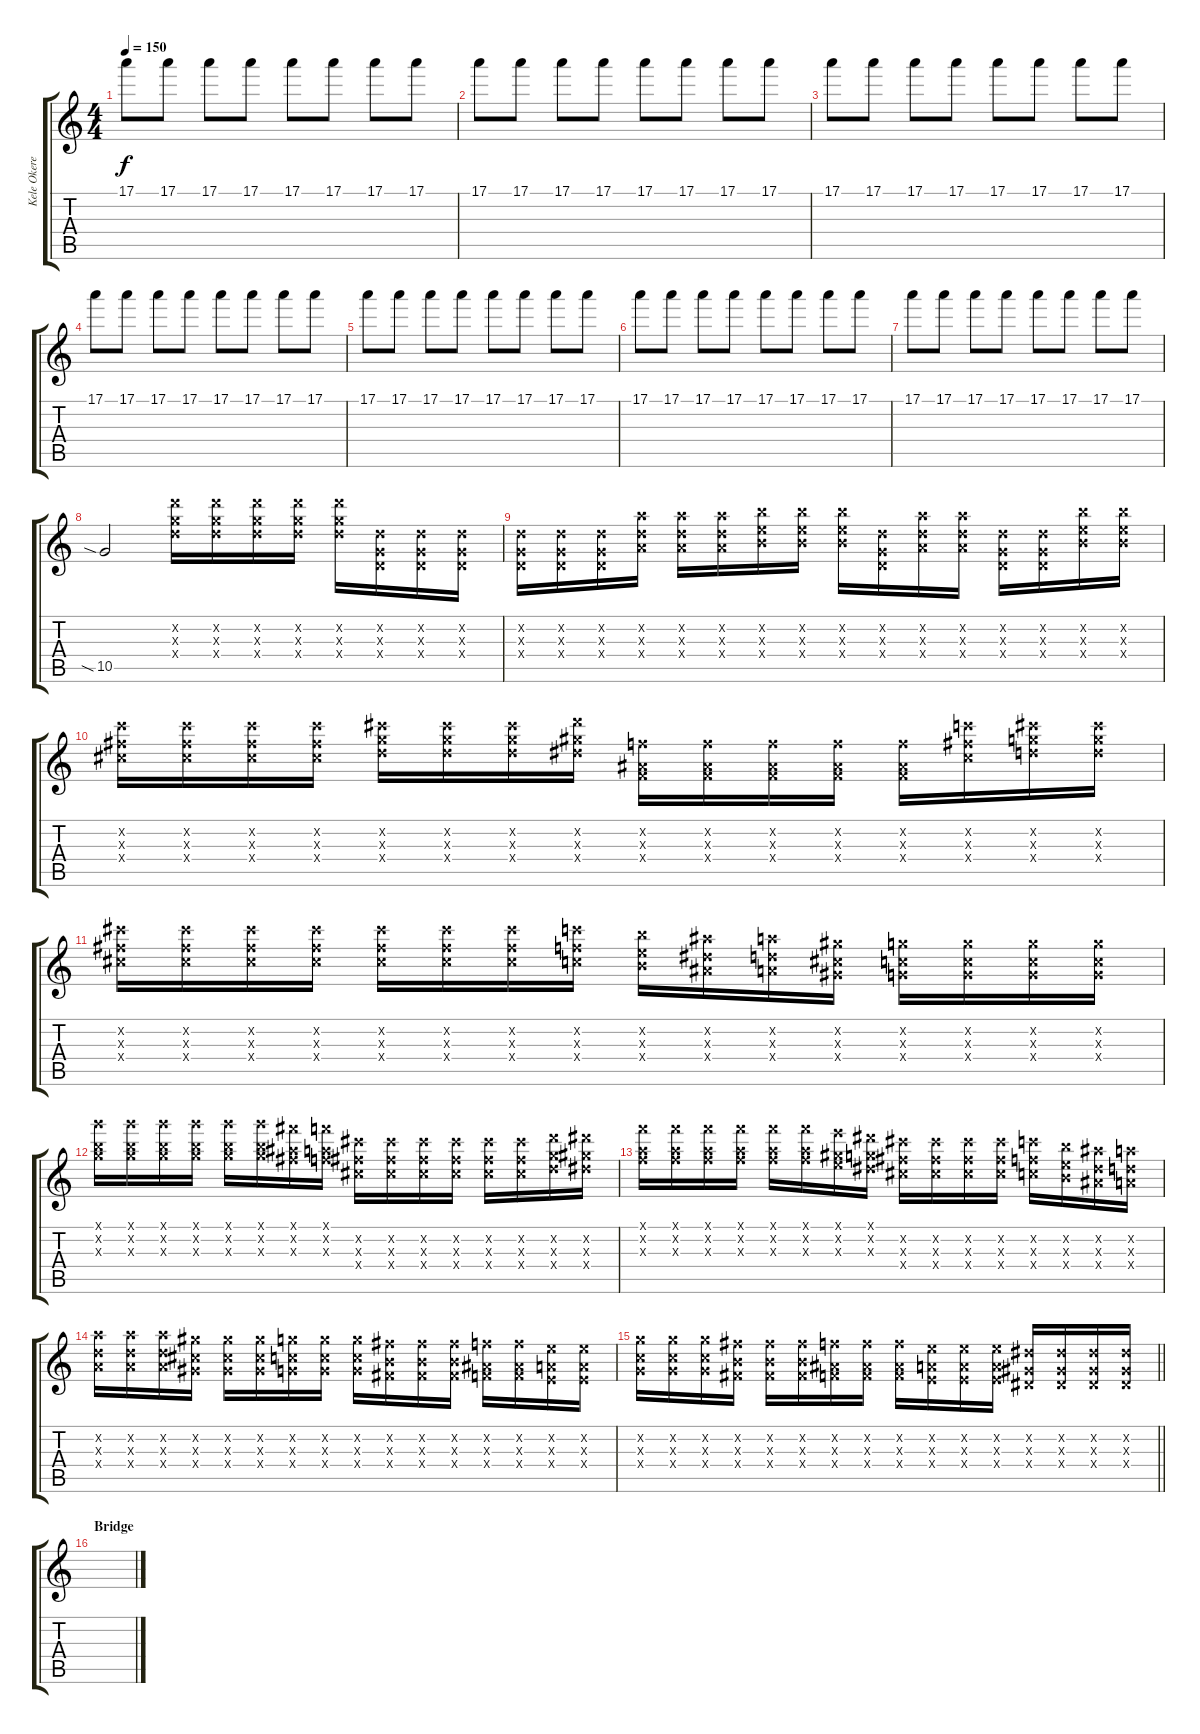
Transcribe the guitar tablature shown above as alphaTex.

\track ("Kele Okereke" "Kele Okere") {instrument electricguitarclean}
\staff {score tabs}
\tuning (E4 B3 G3 D3 A2 E2) {hide}
\ts (4 4)
\tempo 150
\clef g2
\ks c
17.1.8{dy f} 17.1.8 17.1.8 17.1.8 17.1.8 17.1.8 17.1.8 17.1.8 |
17.1.8{volume 6} 17.1.8 17.1.8 17.1.8 17.1.8 17.1.8 17.1.8 17.1.8 |
17.1.8 17.1.8 17.1.8 17.1.8 17.1.8 17.1.8 17.1.8 17.1.8 |
17.1.8{volume 8} 17.1.8 17.1.8 17.1.8 17.1.8 17.1.8 17.1.8 17.1.8 |
17.1.8 17.1.8 17.1.8 17.1.8 17.1.8 17.1.8 17.1.8 17.1.8 |
17.1.8 17.1.8 17.1.8 17.1.8 17.1.8 17.1.8 17.1.8 17.1.8 |
17.1.8 17.1.8 17.1.8 17.1.8 17.1.8 17.1.8 17.1.8 17.1.8 |
10.5{sia}.2 (15.2{x} 12.3{x} 12.4{x}).16{volume 9 balance 5 instrument guitarfretnoise} (15.2{x} 12.3{x} 12.4{x}).16 (15.2{x} 12.3{x} 12.4{x}).16 (15.2{x} 12.3{x} 12.4{x}).16 (15.2{x} 12.3{x} 12.4{x}).16 (3.2{x} 0.3{x} 0.4{x}).16 (3.2{x} 0.3{x} 0.4{x}).16 (3.2{x} 0.3{x} 0.4{x}).16 |
(3.2{x} 0.3{x} 0.4{x}).16 (3.2{x} 0.3{x} 0.4{x}).16 (3.2{x} 0.3{x} 0.4{x}).16 (10.2{x} 7.3{x} 7.4{x}).16 (10.2{x} 7.3{x} 7.4{x}).16 (10.2{x} 7.3{x} 7.4{x}).16 (12.2{x} 9.3{x} 9.4{x}).16 (12.2{x} 9.3{x} 9.4{x}).16 (12.2{x} 9.3{x} 9.4{x}).16 (3.2{x} 0.3{x} 0.4{x}).16 (10.2{x} 7.3{x} 7.4{x}).16 (10.2{x} 7.3{x} 7.4{x}).16 (3.2{x} 0.3{x} 0.4{x}).16{volume 13} (3.2{x} 0.3{x} 0.4{x}).16 (12.2{x} 9.3{x} 9.4{x}).16 (12.2{x} 9.3{x} 9.4{x}).16 |
(13.2{x} 11.3{x} 11.4{x}).16 (13.2{x} 11.3{x} 11.4{x}).16 (13.2{x} 11.3{x} 11.4{x}).16 (13.2{x} 11.3{x} 11.4{x}).16 (14.2{x} 12.3{x} 12.4{x}).16 (14.2{x} 12.3{x} 12.4{x}).16 (14.2{x} 12.3{x} 12.4{x}).16 (15.2{x} 13.3{x} 13.4{x}).16 (6.2{x} 3.3{x} 3.4{x}).16 (6.2{x} 3.3{x} 3.4{x}).16 (6.2{x} 3.3{x} 3.4{x}).16 (6.2{x} 3.3{x} 3.4{x}).16 (6.2{x} 3.3{x} 3.4{x}).16 (13.2{x} 11.3{x} 11.4{x}).16 (14.2{x} 12.3{x} 12.4{x}).16 (14.2{x} 12.3{x} 12.4{x}).16 |
(14.2{x} 11.3{x} 11.4{x}).16 (14.2{x} 11.3{x} 11.4{x}).16 (14.2{x} 11.3{x} 11.4{x}).16 (14.2{x} 11.3{x} 11.4{x}).16 (14.2{x} 11.3{x} 11.4{x}).16 (14.2{x} 11.3{x} 11.4{x}).16 (14.2{x} 11.3{x} 11.4{x}).16 (13.2{x} 10.3{x} 10.4{x}).16 (12.2{x} 9.3{x} 9.4{x}).16 (11.2{x} 8.3{x} 8.4{x}).16 (10.2{x} 7.3{x} 7.4{x}).16 (9.2{x} 6.3{x} 6.4{x}).16 (8.2{x} 5.3{x} 5.4{x}).16 (8.2{x} 5.3{x} 5.4{x}).16 (8.2{x} 5.3{x} 5.4{x}).16 (8.2{x} 5.3{x} 5.4{x}).16 |
(15.1{x} 12.2{x} 12.3{x}).16 (15.1{x} 12.2{x} 12.3{x}).16 (15.1{x} 12.2{x} 12.3{x}).16 (15.1{x} 12.2{x} 12.3{x}).16 (15.1{x} 12.2{x} 12.3{x}).16 (15.1{x} 12.2{x} 12.3{x}).16 (14.1{x} 11.2{x} 11.3{x}).16 (13.1{x} 10.2{x} 10.3{x}).16 (14.2{x} 11.3{x} 11.4{x}).16 (14.2{x} 11.3{x} 11.4{x}).16 (14.2{x} 11.3{x} 11.4{x}).16 (14.2{x} 11.3{x} 11.4{x}).16 (14.2{x} 11.3{x} 11.4{x}).16 (14.2{x} 11.3{x} 11.4{x}).16 (15.2{x} 12.3{x} 12.4{x}).16 (16.2{x} 13.3{x} 13.4{x}).16 |
(13.1{x} 10.2{x} 10.3{x}).16 (13.1{x} 10.2{x} 10.3{x}).16 (13.1{x} 10.2{x} 10.3{x}).16 (13.1{x} 10.2{x} 10.3{x}).16 (13.1{x} 10.2{x} 10.3{x}).16 (13.1{x} 10.2{x} 10.3{x}).16 (12.1{x} 9.2{x} 9.3{x}).16 (11.1{x} 8.2{x} 8.3{x}).16 (14.2{x} 11.3{x} 11.4{x}).16 (14.2{x} 11.3{x} 11.4{x}).16 (14.2{x} 11.3{x} 11.4{x}).16 (14.2{x} 11.3{x} 11.4{x}).16 (13.2{x} 10.3{x} 10.4{x}).16 (12.2{x} 9.3{x} 9.4{x}).16 (11.2{x} 8.3{x} 8.4{x}).16 (10.2{x} 7.3{x} 7.4{x}).16 |
(10.2{x} 7.3{x} 7.4{x}).16 (10.2{x} 7.3{x} 7.4{x}).16 (10.2{x} 7.3{x} 7.4{x}).16 (9.2{x} 6.3{x} 6.4{x}).16 (9.2{x} 6.3{x} 6.4{x}).16 (9.2{x} 6.3{x} 6.4{x}).16 (8.2{x} 5.3{x} 5.4{x}).16 (8.2{x} 5.3{x} 5.4{x}).16 (8.2{x} 5.3{x} 5.4{x}).16 (7.2{x} 4.3{x} 4.4{x}).16 (7.2{x} 4.3{x} 4.4{x}).16 (7.2{x} 4.3{x} 4.4{x}).16 (6.2{x} 3.3{x} 3.4{x}).16 (6.2{x} 3.3{x} 3.4{x}).16 (5.2{x} 2.3{x} 2.4{x}).16 (5.2{x} 2.3{x} 2.4{x}).16 |
\barLineRight lightlight
(8.2{x} 5.3{x} 5.4{x}).16 (8.2{x} 5.3{x} 5.4{x}).16 (8.2{x} 5.3{x} 5.4{x}).16 (7.2{x} 4.3{x} 4.4{x}).16 (7.2{x} 4.3{x} 4.4{x}).16 (7.2{x} 4.3{x} 4.4{x}).16 (6.2{x} 3.3{x} 3.4{x}).16 (6.2{x} 3.3{x} 3.4{x}).16 (6.2{x} 3.3{x} 3.4{x}).16 (5.2{x} 2.3{x} 2.4{x}).16 (5.2{x} 2.3{x} 2.4{x}).16 (5.2{x} 2.3{x} 2.4{x}).16 (4.2{x} 1.3{x} 1.4{x}).16 (4.2{x} 1.3{x} 1.4{x}).16 (4.2{x} 1.3{x} 1.4{x}).16 (4.2{x} 1.3{x} 1.4{x}).16 |
\section ("" "Bridge")
